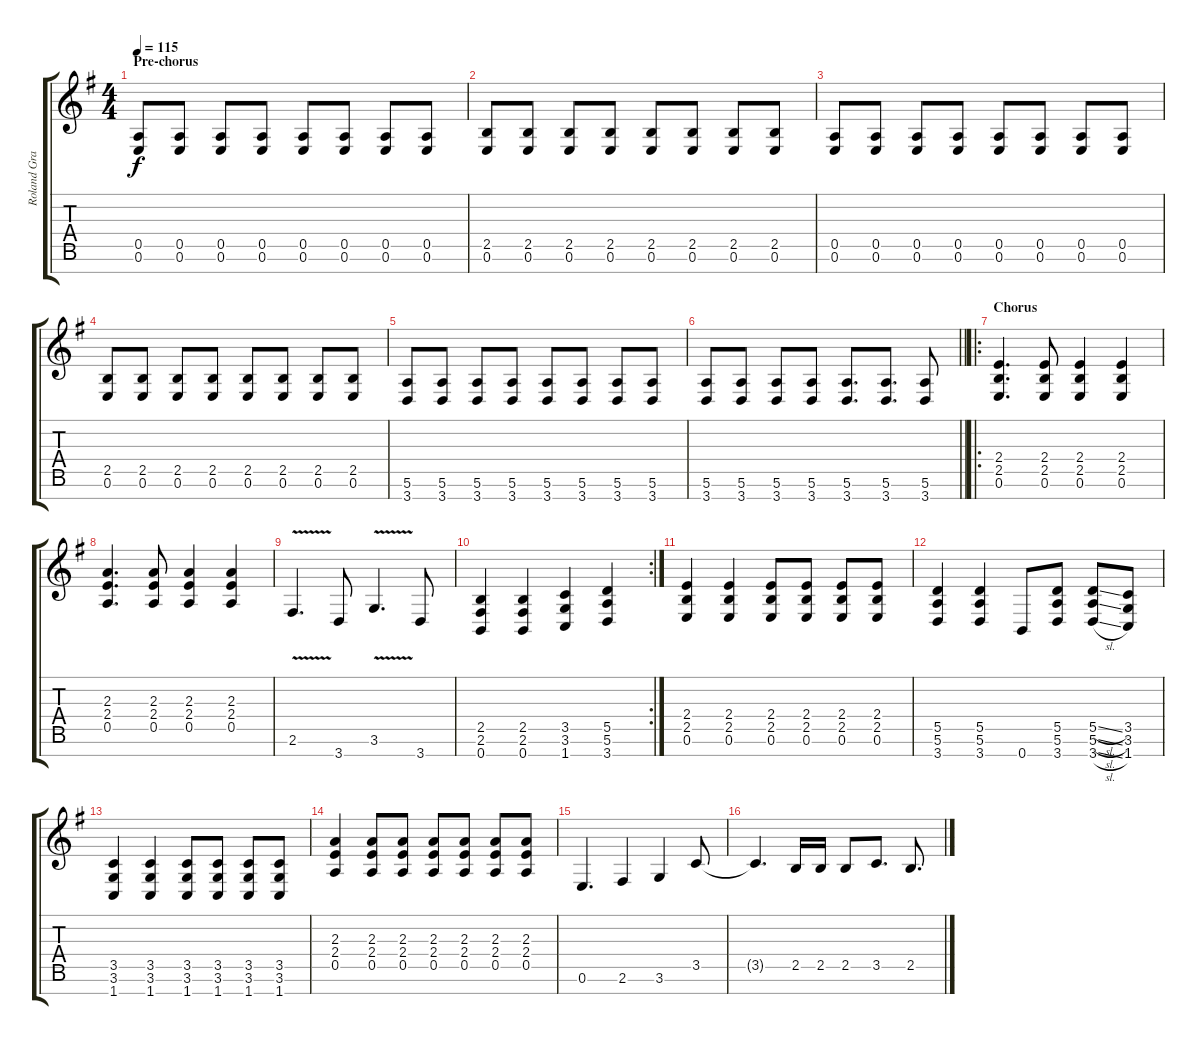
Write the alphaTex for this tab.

\track ("Roland Grapow" "Roland Gra") {instrument distortionguitar}
\staff {score tabs}
\tuning (E4 B3 G3 D3 A2 E2 B1) {hide}
\ts (4 4)
\section ("" "Pre-chorus")
\tempo 115
\clef g2
\ks eminor
(0.5 0.6).8{dy f} (0.5 0.6).8 (0.5 0.6).8 (0.5 0.6).8 (0.5 0.6).8 (0.5 0.6).8 (0.5 0.6).8 (0.5 0.6).8 |
(2.5 0.6).8 (2.5 0.6).8 (2.5 0.6).8 (2.5 0.6).8 (2.5 0.6).8 (2.5 0.6).8 (2.5 0.6).8 (2.5 0.6).8 |
(0.5 0.6).8 (0.5 0.6).8 (0.5 0.6).8 (0.5 0.6).8 (0.5 0.6).8 (0.5 0.6).8 (0.5 0.6).8 (0.5 0.6).8 |
(2.5 0.6).8 (2.5 0.6).8 (2.5 0.6).8 (2.5 0.6).8 (2.5 0.6).8 (2.5 0.6).8 (2.5 0.6).8 (2.5 0.6).8 |
(5.6 3.7).8 (5.6 3.7).8 (5.6 3.7).8 (5.6 3.7).8 (5.6 3.7).8 (5.6 3.7).8 (5.6 3.7).8 (5.6 3.7).8 |
\barLineRight lightlight
(5.6 3.7).8 (5.6 3.7).8 (5.6 3.7).8 (5.6 3.7).8 (5.6 3.7).8{d} (5.6 3.7).8{d} (5.6 3.7).8 |
\ro
\section ("" "Chorus")
(2.4 2.5 0.6).4{d} (2.4 2.5 0.6).8 (2.4 2.5 0.6).4 (2.4 2.5 0.6).4 |
(2.3 2.4 0.5).4{d} (2.3 2.4 0.5).8 (2.3 2.4 0.5).4 (2.3 2.4 0.5).4 |
2.6{v}.4{d} 3.7.8 3.6{v}.4{d} 3.7.8 |
\rc 2
(2.5 2.6 0.7).4 (2.5 2.6 0.7).4 (3.5 3.6 1.7).4 (5.5 5.6 3.7).4 |
(2.4 2.5 0.6).4 (2.4 2.5 0.6).4 (2.4 2.5 0.6).8 (2.4 2.5 0.6).8 (2.4 2.5 0.6).8 (2.4 2.5 0.6).8 |
(5.5 5.6 3.7).4 (5.5 5.6 3.7).4 0.7.8 (5.5 5.6 3.7).8 (5.5{sl} 5.6{sl} 3.7{sl}).8 (3.5 3.6 1.7).8 |
(3.5 3.6 1.7).4 (3.5 3.6 1.7).4 (3.5 3.6 1.7).8 (3.5 3.6 1.7).8 (3.5 3.6 1.7).8 (3.5 3.6 1.7).8 |
(2.3 2.4 0.5).4 (2.3 2.4 0.5).8 (2.3 2.4 0.5).8 (2.3 2.4 0.5).8 (2.3 2.4 0.5).8 (2.3 2.4 0.5).8 (2.3 2.4 0.5).8 |
0.6.4{d} 2.6.4 3.6.4 3.5.8 |
3.5{t}.4{d} 2.5.16 2.5.16 2.5.8 3.5.8{d} 2.5.8{d}
